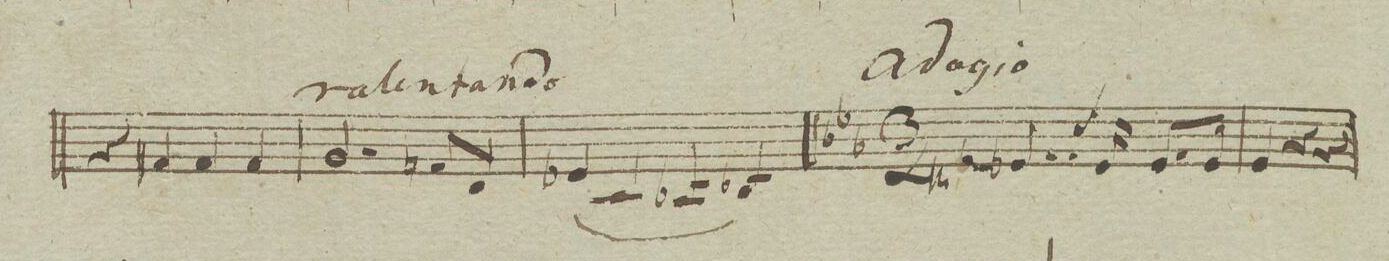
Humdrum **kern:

**kern	**dynam
*I"Violino. 2do	*
*clefG2	*
*k[]	*
*met(c)	*
*M4/4	*
4r	.
4f#X/	.
4f#/	.
4f#/	.
=103	=103
2.g/	.
8fn/L	.
8d/J	.
=104	=104
(4e-X/	.
4c/	.
4A-X/	.
4B-X/)	.
==	==
*-	*-
